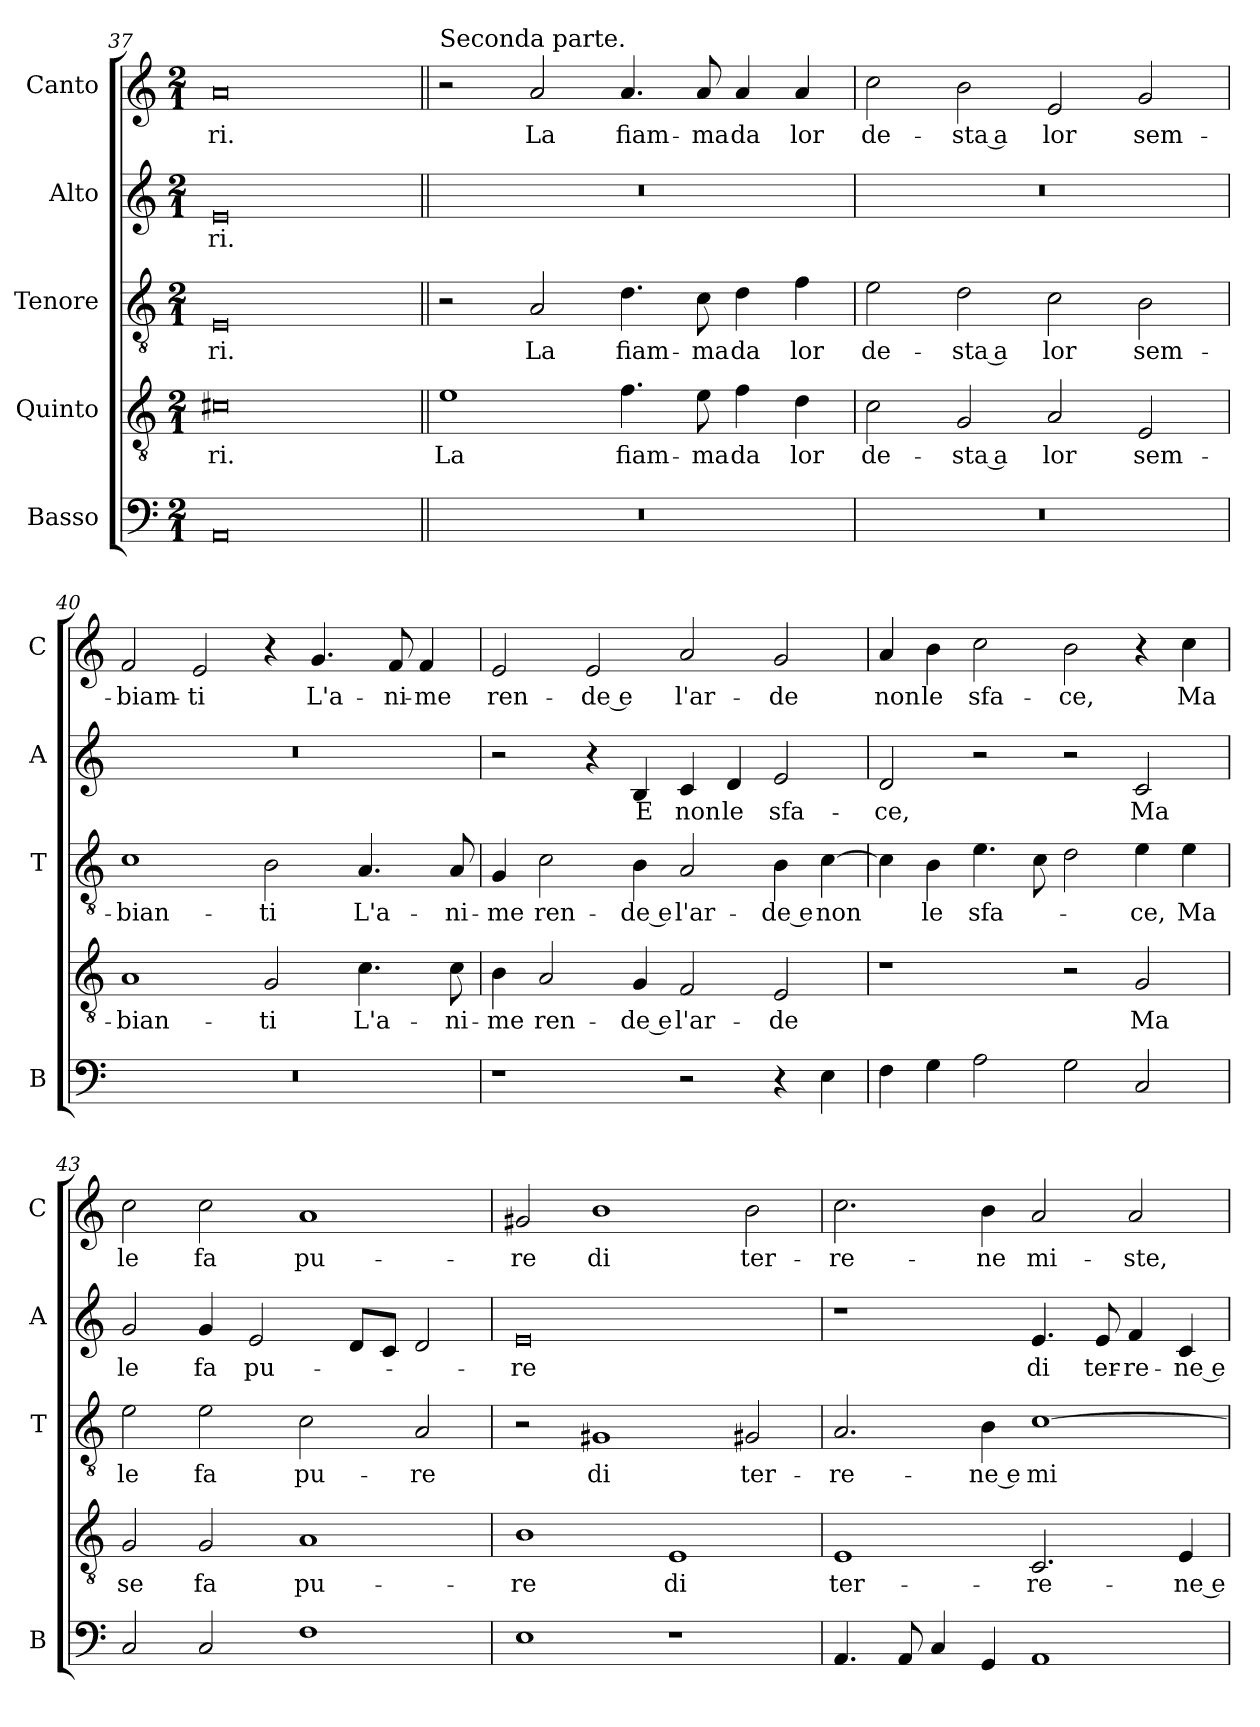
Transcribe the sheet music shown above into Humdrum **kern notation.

**kern	**kern	**text	**kern	**text	**kern	**text	**kern	**text
*part5	*part4	*part4	*part3	*part3	*part2	*part2	*part1	*part1
*staff5	*staff4	*staff4	*staff3	*staff3	*staff2	*staff2	*staff1	*staff1
*I"Basso	*I"Quinto	*	*I"Tenore	*	*I"Alto	*	*I"Canto	*
*I'B	*	*	*I'T	*	*I'A	*	*I'C	*
*clefF4	*clefGv2	*	*clefGv2	*	*clefG2	*	*clefG2	*
*k[]	*k[]	*	*k[]	*	*k[]	*	*k[]	*
*M2/1	*M2/1	*	*M2/1	*	*M2/1	*	*M2/1	*
=37	=37	=37	=37	=37	=37	=37	=37	=37
0AA	0c#X	-ri.	0E	-ri.	0e	-ri.	0a	-ri.
=38||	=38||	=38||	=38||	=38||	=38||	=38||	=38||	=38||
!	!	!	!	!	!	!	!LO:TX:a:t=Seconda parte.	!
0r	1e	La	2r	.	0r	.	2r	.
.	.	.	2A	La	.	.	2a	La
.	4.f	fiam-	4.d	fiam-	.	.	4.a	fiam-
.	8e	-ma	8c	-ma	.	.	8a	-ma
.	4f	da	4d	da	.	.	4a	da
.	4d	lor	4f	lor	.	.	4a	lor
=39	=39	=39	=39	=39	=39	=39	=39	=39
0r	2c	de-	2e	de-	0r	.	2cc	de-
.	2G	-sta a	2d	-sta a	.	.	2b	-sta a
.	2A	lor	2c	lor	.	.	2e	lor
.	2E	sem-	2B	sem-	.	.	2g	sem-
=40	=40	=40	=40	=40	=40	=40	=40	=40
0r	1A	-bian-	1c	-bian-	0r	.	2f	-biam-
.	.	.	.	.	.	.	2e	-ti
.	2G	-ti	2B	-ti	.	.	4r	.
.	.	.	.	.	.	.	4.g	L'a-
.	4.c	L'a-	4.A	L'a-	.	.	.	.
.	.	.	.	.	.	.	8f	-ni-
.	.	.	.	.	.	.	4f	-me
.	8c	-ni-	8A	-ni-	.	.	.	.
=41	=41	=41	=41	=41	=41	=41	=41	=41
1r	4B	-me	4G	-me	2r	.	2e	ren-
.	2A	ren-	2c	ren-	.	.	.	.
.	.	.	.	.	4r	.	2e	-de e
.	4G	-de e	4B	-de e	4B	E	.	.
2r	2F	l'ar-	2A	l'ar-	4c	non	2a	l'ar-
.	.	.	.	.	4d	le	.	.
4r	2E	-de	4B	-de e	2e	sfa-	2g	-de
4E	.	.	[4c	non	.	.	.	.
=42	=42	=42	=42	=42	=42	=42	=42	=42
4F	1r	.	4c]	.	2d	-ce,	4a	non
4G	.	.	4B	le	.	.	4b	le
2A	.	.	4.e	sfa-	2r	.	2cc	sfa-
.	.	.	8c	.	.	.	.	.
2G	2r	.	2d	.	2r	.	2b	-ce,
2C	2G	Ma	4e	-ce,	2c	Ma	4r	.
.	.	.	4e	Ma	.	.	4cc	Ma
=43	=43	=43	=43	=43	=43	=43	=43	=43
2C	2G	se	2e	le	2g	le	2cc	le
2C	2G	fa	2e	fa	4g	fa	2cc	fa
.	.	.	.	.	2e	pu-	.	.
1F	1A	pu-	2c	pu-	.	.	1a	pu-
.	.	.	.	.	8dL	.	.	.
.	.	.	.	.	8cJ	.	.	.
.	.	.	2A	-re	2d	.	.	.
=44	=44	=44	=44	=44	=44	=44	=44	=44
1E	1B	-re	2r	.	0e	-re	2g#X	-re
.	.	.	1G#X	di	.	.	1b	di
1r	1E	di	.	.	.	.	.	.
.	.	.	2G#X	ter-	.	.	2b	ter-
=45	=45	=45	=45	=45	=45	=45	=45	=45
4.AA	1E	ter-	2.A	-re-	1r	.	2.cc	-re-
8AA	.	.	.	.	.	.	.	.
4C	.	.	.	.	.	.	.	.
4GG	.	.	4B	-ne e	.	.	4b	-ne
1AA	2.C	-re-	[1c	mi-	4.e	di	2a	mi-
.	.	.	.	.	8e	ter-	.	.
.	.	.	.	.	4f	-re-	2a	-ste,
.	4E	-ne e	.	.	4c	-ne e	.	.
=	=	=	=	=	=	=	=	=
*-	*-	*-	*-	*-	*-	*-	*-	*-
